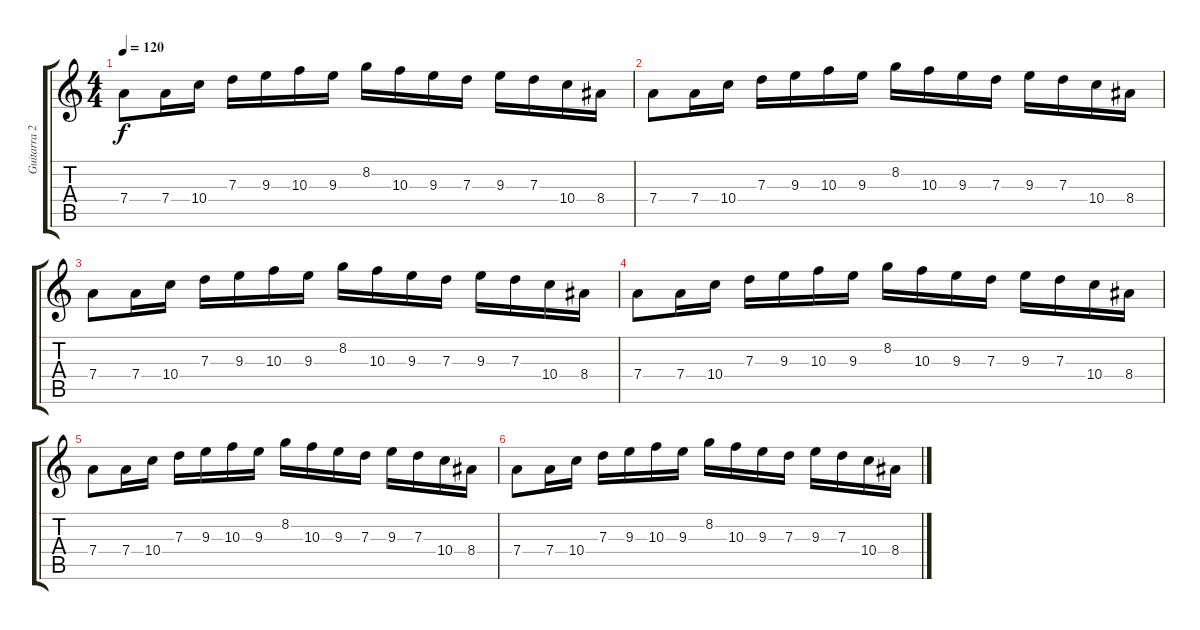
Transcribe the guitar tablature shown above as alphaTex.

\track ("Guitarra 2" "Guitarra 2") {instrument distortionguitar}
\staff {score tabs}
\tuning (E4 B3 G3 D3 A2 E2) {hide}
\ts (4 4)
\tempo 120
\clef g2
\ks c
7.4.8{dy f} 7.4.16 10.4.16 7.3.16 9.3.16 10.3.16 9.3.16 8.2.16 10.3.16 9.3.16 7.3.16 9.3.16 7.3.16 10.4.16 8.4.16 |
7.4.8 7.4.16 10.4.16 7.3.16 9.3.16 10.3.16 9.3.16 8.2.16 10.3.16 9.3.16 7.3.16 9.3.16 7.3.16 10.4.16 8.4.16 |
7.4.8 7.4.16 10.4.16 7.3.16 9.3.16 10.3.16 9.3.16 8.2.16 10.3.16 9.3.16 7.3.16 9.3.16 7.3.16 10.4.16 8.4.16 |
7.4.8 7.4.16 10.4.16 7.3.16 9.3.16 10.3.16 9.3.16 8.2.16 10.3.16 9.3.16 7.3.16 9.3.16 7.3.16 10.4.16 8.4.16 |
7.4.8 7.4.16 10.4.16 7.3.16 9.3.16 10.3.16 9.3.16 8.2.16 10.3.16 9.3.16 7.3.16 9.3.16 7.3.16 10.4.16 8.4.16 |
7.4.8 7.4.16 10.4.16 7.3.16 9.3.16 10.3.16 9.3.16 8.2.16 10.3.16 9.3.16 7.3.16 9.3.16 7.3.16 10.4.16 8.4.16
